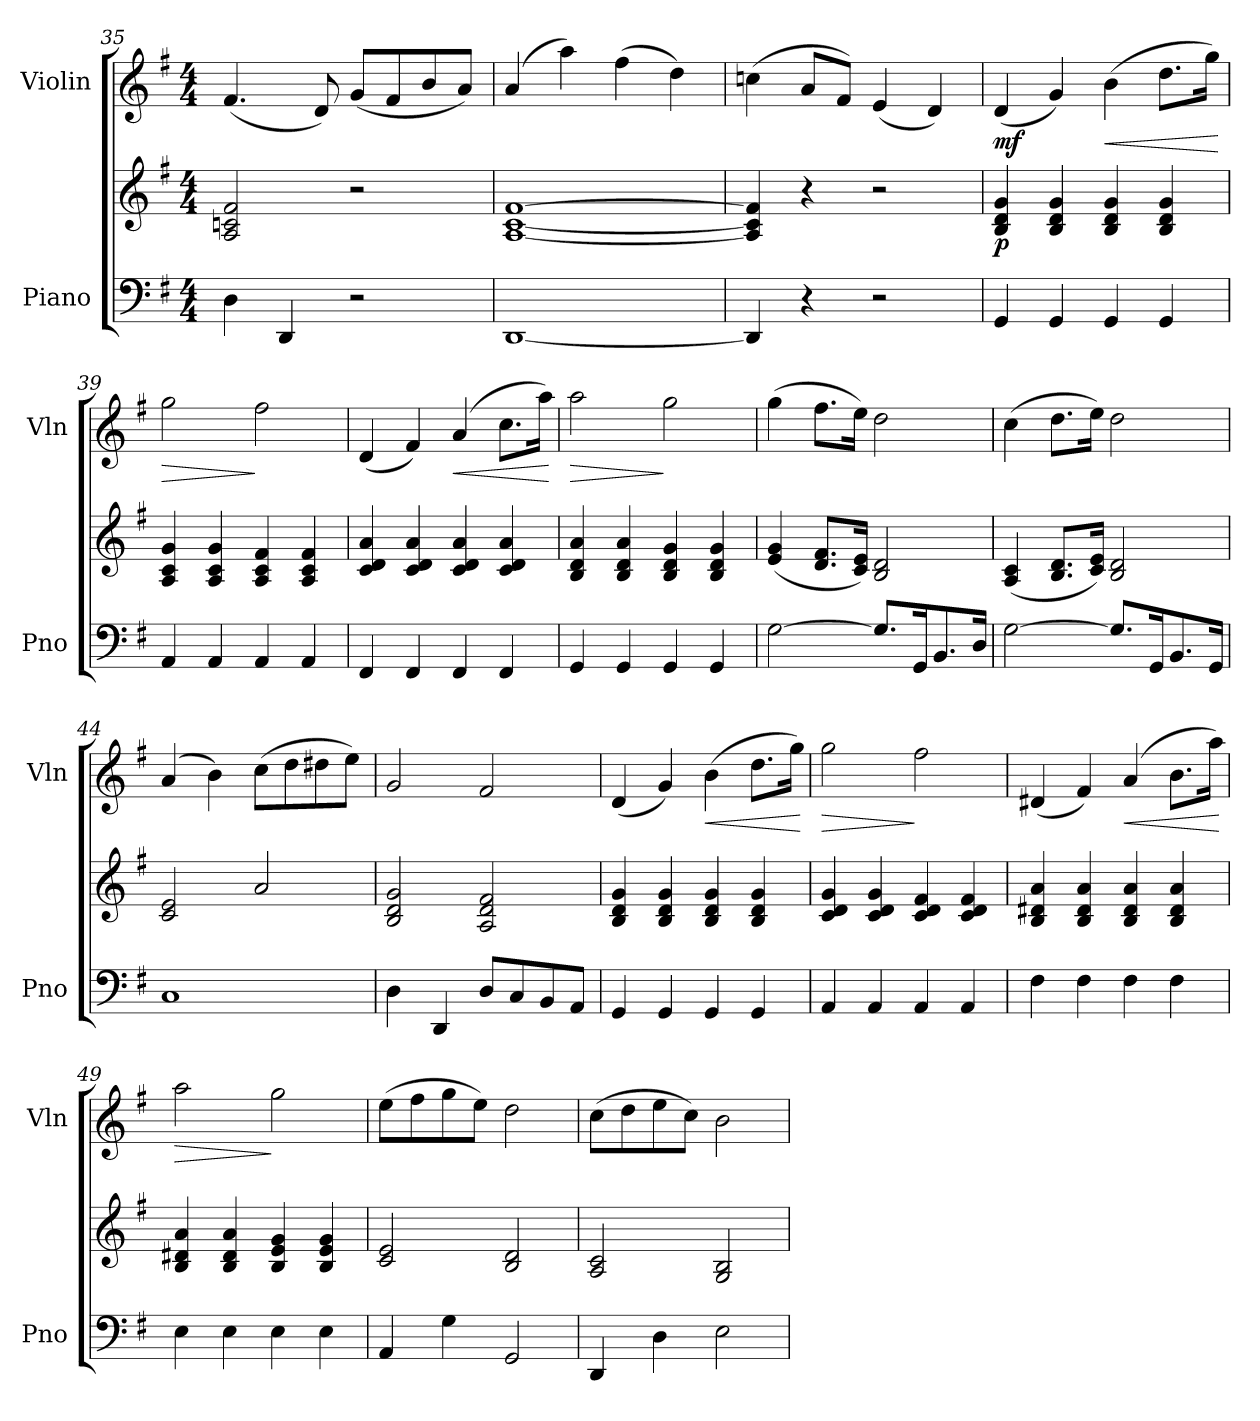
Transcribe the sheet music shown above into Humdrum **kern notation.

**kern	**kern	**dynam	**kern	**dynam
*part2	*part2	*part2	*part1	*part1
*staff3	*staff2	*staff2/3	*staff1	*staff1
*I"Piano	*	*	*I"Violin	*
*I'Pno	*	*	*I'Vln	*
*clefF4	*clefG2	*	*clefG2	*
*k[f#]	*k[f#]	*	*k[f#]	*
*M4/4	*M4/4	*	*M4/4	*
=35	=35	=35	=35	=35
4D\	2A/ 2cn/ 2f#/	.	(<4.f#/	.
4DD/	.	.	.	.
.	.	.	8d/)	.
2r	2r	.	(<8g/L	.
.	.	.	8f#/	.
.	.	.	8b/	.
.	.	.	8a/J)	.
=36	=36	=36	=36	=36
[1DD	[1A [1c [1f#	.	(>4a/	.
.	.	.	4aa\)	.
.	.	.	(>4ff#\	.
.	.	.	4dd\)	.
=37	=37	=37	=37	=37
4DD/]	4A/] 4c/] 4f#/]	.	(>4ccn\	.
4r	4r	.	8a/L	.
.	.	.	8f#/J)	.
2r	2r	.	(<4e/	.
.	.	.	4d/)	.
!!LO:LB:g=z
=38	=38	=38	=38	=38
!	!	!LO:DY:b	!	!LO:DY:b
4GG/	4B/ 4d/ 4g/	p	(<4d/	mf
4GG/	4B/ 4d/ 4g/	.	4g/)	.
!	!	!	!	!LO:HP:b
4GG/	4B/ 4d/ 4g/	.	(>4b\	<
4GG/	4B/ 4d/ 4g/	.	8.dd\L	.
.	.	.	16gg\Jk)	.
.	.	.	.	[
!!LO:PB:g=z
=39	=39	=39	=39	=39
!	!	!	!	!LO:HP:b
4AA/	4A/ 4c/ 4g/	.	2gg\	>
4AA/	4A/ 4c/ 4g/	.	.	.
4AA/	4A/ 4c/ 4f#/	.	2ff#\	]
4AA/	4A/ 4c/ 4f#/	.	.	.
=40	=40	=40	=40	=40
4FF#/	4c/ 4d/ 4a/	.	(<4d/	.
4FF#/	4c/ 4d/ 4a/	.	4f#/)	.
!	!	!	!	!LO:HP:b
4FF#/	4c/ 4d/ 4a/	.	(>4a/	<
4FF#/	4c/ 4d/ 4a/	.	8.cc\L	.
.	.	.	16aa\Jk)	.
.	.	.	.	[
=41	=41	=41	=41	=41
!	!	!	!	!LO:HP:b
4GG/	4B/ 4d/ 4a/	.	2aa\	>
4GG/	4B/ 4d/ 4a/	.	.	.
4GG/	4B/ 4d/ 4g/	.	2gg\	]
4GG/	4B/ 4d/ 4g/	.	.	.
=42	=42	=42	=42	=42
[2G\	(<4e/ 4g/	.	(>4gg\	.
.	8.d/ 8.f#/L	.	8.ff#\L	.
.	16c/ 16e/Jk)	.	16ee\Jk)	.
8.G/L]	2B/ 2d/	.	2dd\	.
16GG/K	.	.	.	.
8.BB/	.	.	.	.
16D/Jk	.	.	.	.
=43	=43	=43	=43	=43
[2G\	(<4A/ 4c/	.	(>4cc\	.
.	8.B/ 8.d/L	.	8.dd\L	.
.	16c/ 16e/Jk)	.	16ee\Jk)	.
8.G/L]	2B/ 2d/	.	2dd\	.
16GG/K	.	.	.	.
8.BB/	.	.	.	.
16GG/Jk	.	.	.	.
!!LO:PB:g=z
=44	=44	=44	=44	=44
1C	2c/ 2e/	.	(>4a/	.
.	.	.	4b\)	.
.	2a/	.	(>8cc\L	.
.	.	.	8dd\	.
.	.	.	8dd#X\	.
.	.	.	8ee\J)	.
=45	=45	=45	=45	=45
4D\	2B/ 2d/ 2g/	.	2g/	.
4DD/	.	.	.	.
8D/L	2A/ 2d/ 2f#/	.	2f#/	.
8C/	.	.	.	.
8BB/	.	.	.	.
8AA/J	.	.	.	.
=46	=46	=46	=46	=46
4GG/	4B/ 4d/ 4g/	.	(<4d/	.
4GG/	4B/ 4d/ 4g/	.	4g/)	.
!	!	!	!	!LO:HP:b
4GG/	4B/ 4d/ 4g/	.	(>4b\	<
4GG/	4B/ 4d/ 4g/	.	8.dd\L	.
.	.	.	16gg\Jk)	.
.	.	.	.	[
=47	=47	=47	=47	=47
!	!	!	!	!LO:HP:b
4AA/	4c/ 4d/ 4g/	.	2gg\	>
4AA/	4c/ 4d/ 4g/	.	.	.
4AA/	4c/ 4d/ 4f#/	.	2ff#\	]
4AA/	4c/ 4d/ 4f#/	.	.	.
=48	=48	=48	=48	=48
4F#\	4B/ 4d#X/ 4a/	.	(<4d#X/	.
4F#\	4B/ 4d#/ 4a/	.	4f#/)	.
!	!	!	!	!LO:HP:b
4F#\	4B/ 4d#/ 4a/	.	(>4a/	<
4F#\	4B/ 4d#/ 4a/	.	8.b\L	.
.	.	.	16aa\Jk)	.
.	.	.	.	[
!!LO:LB:g=z
=49	=49	=49	=49	=49
!	!	!	!	!LO:HP:b
4E\	4B/ 4d#X/ 4a/	.	2aa\	>
4E\	4B/ 4d#/ 4a/	.	.	.
4E\	4B/ 4e/ 4g/	.	2gg\	]
4E\	4B/ 4e/ 4g/	.	.	.
=50	=50	=50	=50	=50
4AA/	2c/ 2e/	.	(>8ee\L	.
.	.	.	8ff#\	.
4G\	.	.	8gg\	.
.	.	.	8ee\J)	.
2GG/	2B/ 2d/	.	2dd\	.
=51	=51	=51	=51	=51
4DD/	2A/ 2c/	.	(>8cc\L	.
.	.	.	8dd\	.
4D\	.	.	8ee\	.
.	.	.	8cc\J)	.
2E\	2G/ 2B/	.	2b\	.
=	=	=	=	=
*-	*-	*-	*-	*-
